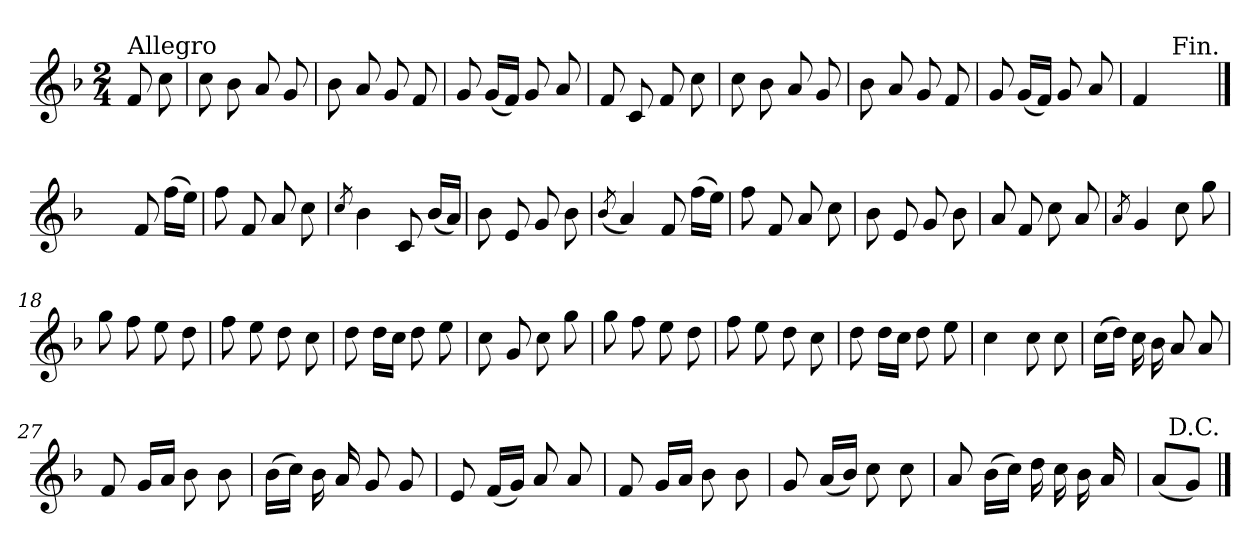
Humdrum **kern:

**kern
*part1
*staff1
*clefG2
*k[b-]
*F:
*M2/4
=
!LO:TX:a:t=Allegro
8f/
8cc\
=1
8cc\
8b-\
8a/
8g/
=2
8b-\
8a/
8g/
8f/
=3
8g/
(<16g/LL
16f/JJ)
8g/
8a/
=4
8f/
8c/
8f/
8cc\
=5
8cc\
8b-\
8a/
8g/
=6
8b-\
8a/
8g/
8f/
!!LO:LB:g=z
=7
8g/
(<16g/LL
16f/JJ)
8g/
8a/
=8
4f/
4ryy
!LO:TX:a:rj:t=Fin.
==9
4ryy
8f/
(>16ff\LL
16ee\JJ)
=10
8ff\
8f/
8a/
8cc\
=11
8qcc/
4b-\
8c/
(<16b-/LL
16a/JJ)
=12
8b-\
8e/
8g/
8b-\
=13
(<8qb-/
4a/)
8f/
(>16ff\LL
16ee\JJ)
!!LO:LB:g=z
=14
8ff\
8f/
8a/
8cc\
=15
8b-\
8e/
8g/
8b-\
=16
8a/
8f/
8cc\
8a/
=17
8qa/
4g/
8cc\
8gg\
=18
8gg\
8ff\
8ee\
8dd\
=19
8ff\
8ee\
8dd\
8cc\
=20
8dd\
16dd\LL
16cc\JJ
8dd\
8ee\
=21
8cc\
8g/
8cc\
8gg\
!!LO:LB:g=z
=22
8gg\
8ff\
8ee\
8dd\
=23
8ff\
8ee\
8dd\
8cc\
=24
8dd\
16dd\LL
16cc\JJ
8dd\
8ee\
=25
4cc\
8cc\
8cc\
=26
(>16cc\LL
16dd\JJ)
16cc\
16b-\
8a/
8a/
=27
8f/
16g/LL
16a/JJ
8b-\
8b-\
=28
(>16b-\LL
16cc\JJ)
16b-\
16a/
8g/
8g/
!!LO:LB:g=z
=29
8e/
(<16f/LL
16g/JJ)
8a/
8a/
=30
8f/
16g/LL
16a/JJ
8b-\
8b-\
=31
8g/
(<16a/LL
16b-/JJ)
8cc\
8cc\
=32
8a/
(>16b-\LL
16cc\JJ)
16dd\
16cc\
16b-\
16a/
=33
(<8a/L
8g/J)
!LO:TX:a:rj:t=D.C.
==
*-
